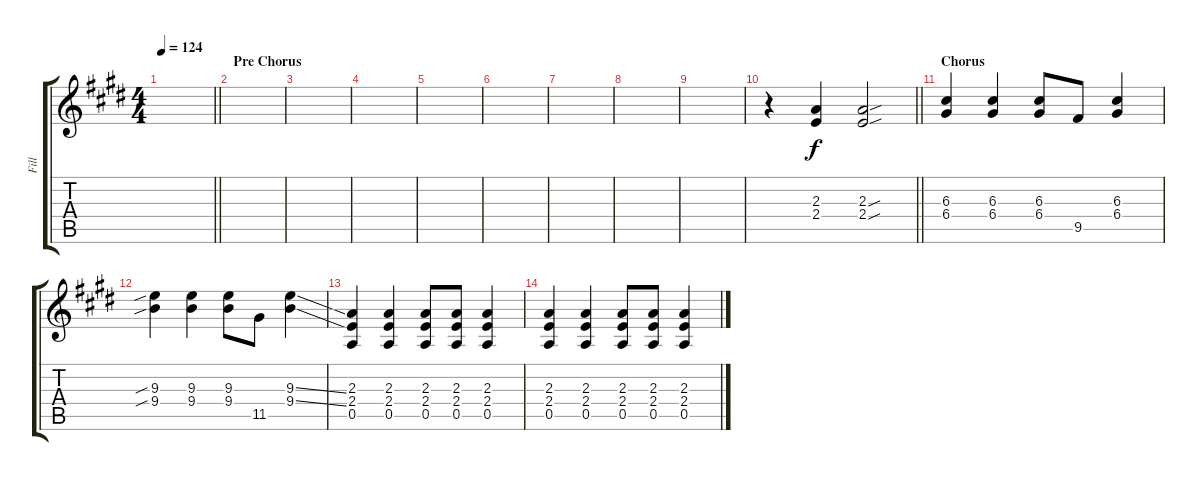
\track ("Fill" "Fill") {instrument overdrivenguitar}
\staff {score tabs}
\tuning (E4 B3 G3 D3 A2 E2) {hide}
\ts (4 4)
\tempo 124
\clef g2
\barLineRight lightlight
\ks e
|
\section ("" "Pre Chorus")
|
|
|
|
|
|
|
|
\barLineRight lightlight
r.4 (2.3 2.4).4 (2.3{sou} 2.4{sou}).2 |
\section ("" "Chorus")
(6.3 6.4).4 (6.3 6.4).4 (6.3 6.4).8 9.5.8 (6.3 6.4).4 |
(9.3{sib} 9.4{sib}).4 (9.3 9.4).4 (9.3 9.4).8 11.5.8 (9.3{ss} 9.4{ss}).4 |
(2.3 2.4 0.5).4 (2.3 2.4 0.5).4 (2.3 2.4 0.5).8 (2.3 2.4 0.5).8 (2.3 2.4 0.5).4 |
(2.3 2.4 0.5).4 (2.3 2.4 0.5).4 (2.3 2.4 0.5).8 (2.3 2.4 0.5).8 (2.3 2.4 0.5).4
